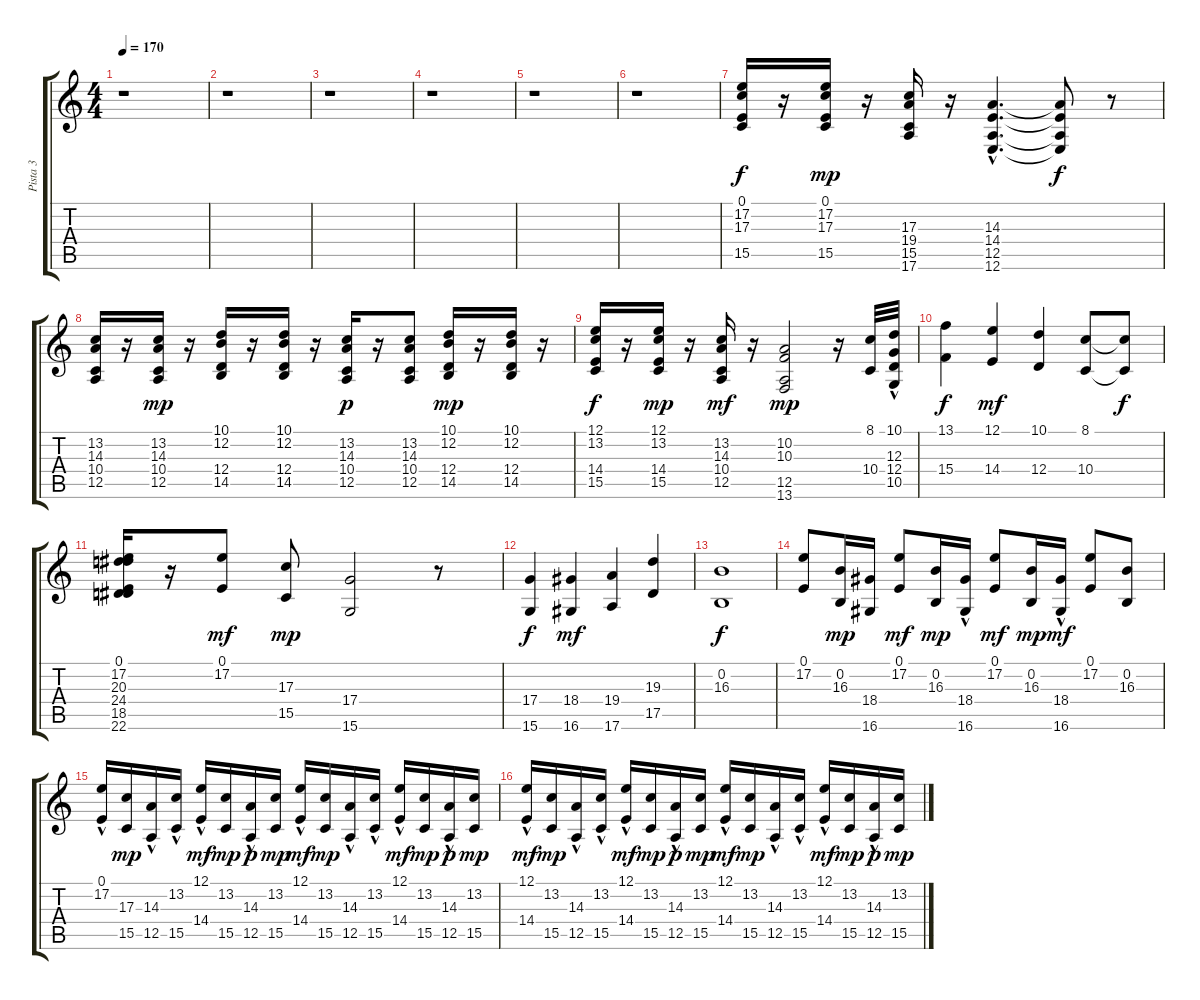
\track ("Pista 3" "Pista 3") {instrument accordion}
\staff {score tabs}
\tuning (E4 B3 G3 D3 A2 E2) {hide}
\ts (4 4)
\tempo 170
\clef g2
\ks c
r.1{dy mf} |
r.1 |
r.1 |
r.1 |
r.1 |
r.1 |
(0.1 17.2 17.3 15.5).16{dy f} r.16 (0.1 17.2 17.3 15.5).16{dy mp} r.16 (17.3 19.4 15.5 17.6).16 r.16 (14.3{hac} 14.4{hac} 12.5{hac} 12.6{hac}).4{d} (14.3{t} 14.4{t} 12.5{t} 12.6{t}).8{dy f} r.8 |
(13.2 14.3 10.4 12.5).16 r.16 (13.2 14.3 10.4 12.5).16{dy mp} r.16 (10.1 12.2 12.4 14.5).16 r.16 (10.1 12.2 12.4 14.5).16 r.16 (13.2 14.3 10.4 12.5).16{dy p} r.16 (13.2 14.3 10.4 12.5).8 (10.1 12.2 12.4 14.5).16{dy mp} r.16 (10.1 12.2 12.4 14.5).16 r.16 |
(12.1 13.2 14.4 15.5).16{dy f} r.16 (12.1 13.2 14.4 15.5).16{dy mp} r.16 (13.2 14.3 10.4 12.5).16{dy mf} r.16 (10.2 10.3 12.5 13.6).2{dy mp} r.16 (8.1 10.4).32 (10.1 12.3{hac} 12.4 10.5{hac}).32 |
(13.1 15.4).4{dy f} (12.1 14.4).4{dy mf} (10.1 12.4).4 (8.1 10.4).8 (8.1{t} 10.4{t}).8{dy f} |
(0.1 17.2 20.3 24.4 18.5 22.6).16 r.16 (0.1 17.2).8{dy mf} (17.3 15.5).8{dy mp} (17.4 15.6).2 r.8 |
(17.4 15.6).4{dy f} (18.4 16.6).4{dy mf} (19.4 17.6).4 (19.3 17.5).4 |
(0.2 16.3).1{dy f} |
(0.1 17.2).8 (0.2 16.3).16{dy mp} (18.4 16.6).16 (0.1 17.2).8{dy mf} (0.2 16.3).16{dy mp} (18.4{hac} 16.6{hac}).16 (0.1 17.2).8{dy mf} (0.2 16.3).16{dy mp} (18.4{hac} 16.6{hac}).16{dy mf} (0.1 17.2).8 (0.2 16.3).8 |
(0.1{hac} 17.2{hac}).16 (17.3 15.5).16{dy mp} (14.3{hac} 12.5{hac}).16 (13.2{hac} 15.5{hac}).16 (12.1{hac} 14.4{hac}).16{dy mf} (13.2 15.5).16{dy mp} (14.3{hac} 12.5{hac}).16{dy p} (13.2 15.5).16{dy mp} (12.1{hac} 14.4{hac}).16{dy mf} (13.2 15.5).16{dy mp} (14.3{hac} 12.5{hac}).16 (13.2{hac} 15.5{hac}).16 (12.1{hac} 14.4{hac}).16{dy mf} (13.2 15.5).16{dy mp} (14.3{hac} 12.5{hac}).16{dy p} (13.2 15.5).16{dy mp} |
(12.1{hac} 14.4{hac}).16{dy mf} (13.2 15.5).16{dy mp} (14.3{hac} 12.5{hac}).16 (13.2{hac} 15.5{hac}).16 (12.1{hac} 14.4{hac}).16{dy mf} (13.2 15.5).16{dy mp} (14.3{hac} 12.5{hac}).16{dy p} (13.2 15.5).16{dy mp} (12.1{hac} 14.4{hac}).16{dy mf} (13.2 15.5).16{dy mp} (14.3{hac} 12.5{hac}).16 (13.2{hac} 15.5{hac}).16 (12.1{hac} 14.4{hac}).16{dy mf} (13.2 15.5).16{dy mp} (14.3{hac} 12.5{hac}).16{dy p} (13.2 15.5).16{dy mp}
